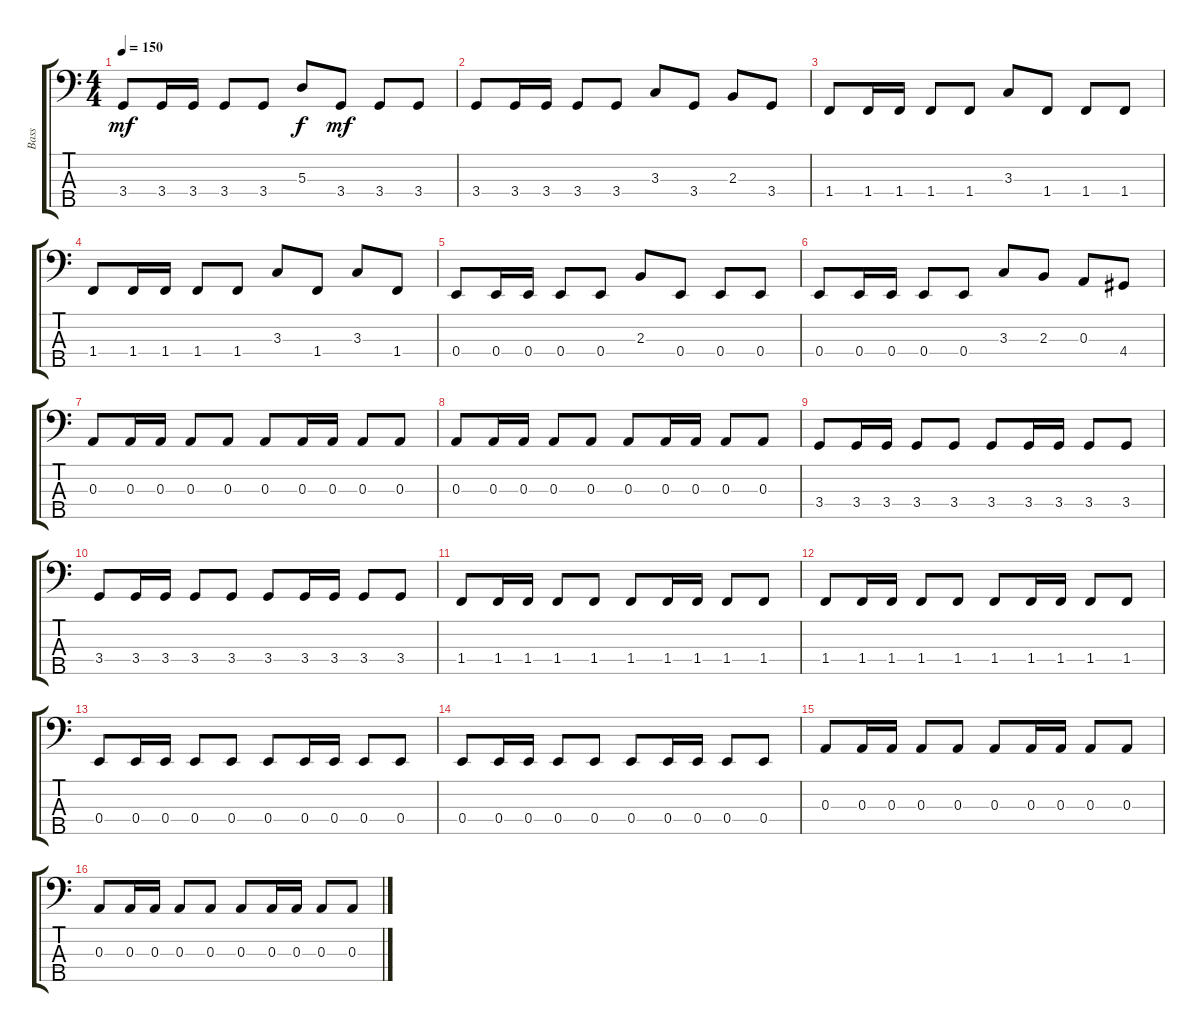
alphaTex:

\track ("Bass" "Bass") {instrument electricbassfinger}
\staff {score tabs}
\tuning (G2 D2 A1 E1 B0) {hide}
\ts (4 4)
\tempo 150
\clef f4
\ks c
3.4.8{dy mf} 3.4.16 3.4.16 3.4.8 3.4.8 5.3.8{dy f} 3.4.8{dy mf} 3.4.8 3.4.8 |
3.4.8 3.4.16 3.4.16 3.4.8 3.4.8 3.3.8 3.4.8 2.3.8 3.4.8 |
1.4.8 1.4.16 1.4.16 1.4.8 1.4.8 3.3.8 1.4.8 1.4.8 1.4.8 |
1.4.8 1.4.16 1.4.16 1.4.8 1.4.8 3.3.8 1.4.8 3.3.8 1.4.8 |
0.4.8 0.4.16 0.4.16 0.4.8 0.4.8 2.3.8 0.4.8 0.4.8 0.4.8 |
0.4.8 0.4.16 0.4.16 0.4.8 0.4.8 3.3.8 2.3.8 0.3.8 4.4.8 |
0.3.8 0.3.16 0.3.16 0.3.8 0.3.8 0.3.8 0.3.16 0.3.16 0.3.8 0.3.8 |
0.3.8 0.3.16 0.3.16 0.3.8 0.3.8 0.3.8 0.3.16 0.3.16 0.3.8 0.3.8 |
3.4.8 3.4.16 3.4.16 3.4.8 3.4.8 3.4.8 3.4.16 3.4.16 3.4.8 3.4.8 |
3.4.8 3.4.16 3.4.16 3.4.8 3.4.8 3.4.8 3.4.16 3.4.16 3.4.8 3.4.8 |
1.4.8 1.4.16 1.4.16 1.4.8 1.4.8 1.4.8 1.4.16 1.4.16 1.4.8 1.4.8 |
1.4.8 1.4.16 1.4.16 1.4.8 1.4.8 1.4.8 1.4.16 1.4.16 1.4.8 1.4.8 |
0.4.8 0.4.16 0.4.16 0.4.8 0.4.8 0.4.8 0.4.16 0.4.16 0.4.8 0.4.8 |
0.4.8 0.4.16 0.4.16 0.4.8 0.4.8 0.4.8 0.4.16 0.4.16 0.4.8 0.4.8 |
0.3.8 0.3.16 0.3.16 0.3.8 0.3.8 0.3.8 0.3.16 0.3.16 0.3.8 0.3.8 |
0.3.8 0.3.16 0.3.16 0.3.8 0.3.8 0.3.8 0.3.16 0.3.16 0.3.8 0.3.8
